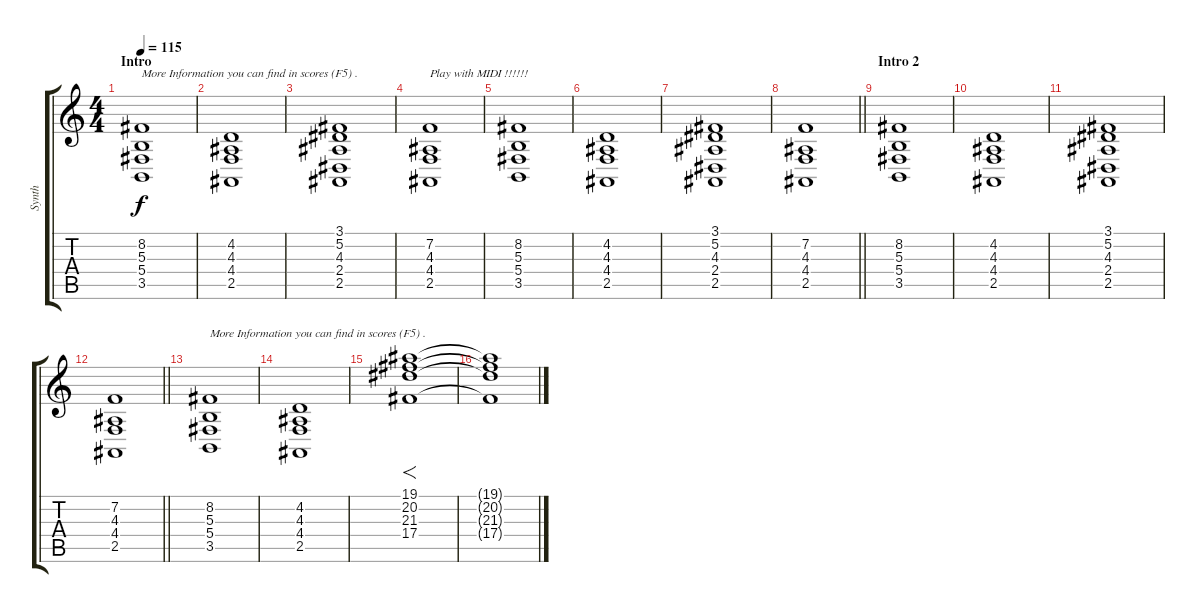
\track ("Synth" "Synth") {instrument flute}
\staff {score tabs}
\tuning (Eb4 Bb3 Gb3 Db3 Ab2 Eb2) {hide}
\ts (4 4)
\section ("" "Intro")
\tempo 115
\clef g2
\ks c
(8.2 5.3 5.4 3.5).1{txt "More Information you can find in scores (F5) ." dy f volume 7 instrument flute} |
(4.2 4.3 4.4 2.5).1 |
(3.1 5.2 4.3 2.4 2.5).1 |
(7.2 4.3 4.4 2.5).1{txt "Play with MIDI !!!!!!"} |
(8.2 5.3 5.4 3.5).1 |
(4.2 4.3 4.4 2.5).1 |
(3.1 5.2 4.3 2.4 2.5).1 |
\barLineRight lightlight
(7.2 4.3 4.4 2.5).1 |
\section ("" "Intro 2")
(8.2 5.3 5.4 3.5).1 |
(4.2 4.3 4.4 2.5).1 |
(3.1 5.2 4.3 2.4 2.5).1 |
\barLineRight lightlight
(7.2 4.3 4.4 2.5).1 |
(8.2 5.3 5.4 3.5).1{txt "More Information you can find in scores (F5) ."} |
(4.2 4.3 4.4 2.5).1 |
(19.1 20.2 21.3 17.4).1{f} |
(19.1{t} 20.2{t} 21.3{t} 17.4{t}).1
